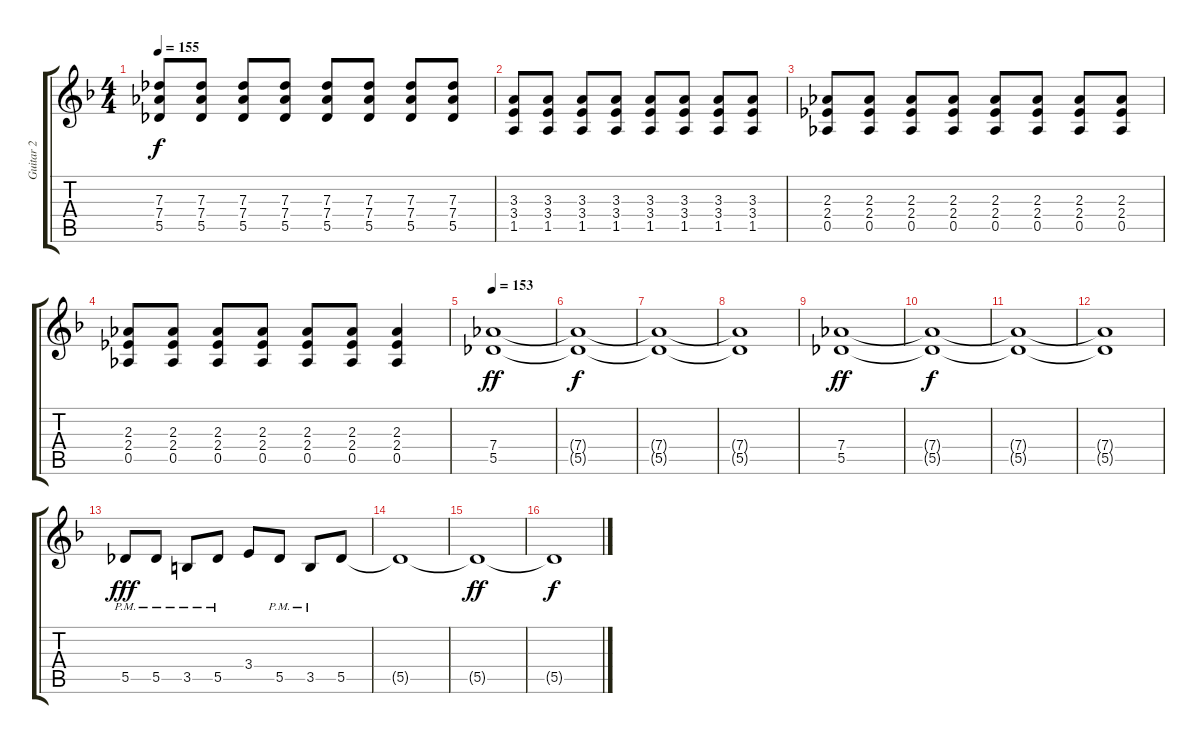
\track ("Guitar 2" "Guitar 2") {instrument distortionguitar}
\staff {score tabs}
\tuning (Eb4 Bb3 Gb3 Db3 Ab2 Eb2) {hide}
\ts (4 4)
\tempo 155
\clef g2
\ks dminor
(7.3 7.4 5.5).8{dy f} (7.3 7.4 5.5).8 (7.3 7.4 5.5).8 (7.3 7.4 5.5).8 (7.3 7.4 5.5).8 (7.3 7.4 5.5).8 (7.3 7.4 5.5).8 (7.3 7.4 5.5).8 |
(3.3 3.4 1.5).8 (3.3 3.4 1.5).8 (3.3 3.4 1.5).8 (3.3 3.4 1.5).8 (3.3 3.4 1.5).8 (3.3 3.4 1.5).8 (3.3 3.4 1.5).8 (3.3 3.4 1.5).8 |
(2.3 2.4 0.5).8 (2.3 2.4 0.5).8 (2.3 2.4 0.5).8 (2.3 2.4 0.5).8 (2.3 2.4 0.5).8 (2.3 2.4 0.5).8 (2.3 2.4 0.5).8 (2.3 2.4 0.5).8 |
(2.3 2.4 0.5).8 (2.3 2.4 0.5).8 (2.3 2.4 0.5).8 (2.3 2.4 0.5).8 (2.3 2.4 0.5).8 (2.3 2.4 0.5).8 (2.3 2.4 0.5).4 |
\tempo 153
(7.4 5.5).1{dy ff volume 5} |
(7.4{t} 5.5{t}).1{dy f} |
(7.4{t} 5.5{t}).1 |
(7.4{t} 5.5{t}).1 |
(7.4 5.5).1{dy ff volume 7} |
(7.4{t} 5.5{t}).1{dy f volume 5} |
(7.4{t} 5.5{t}).1 |
(7.4{t} 5.5{t}).1 |
5.5{pm}.8{dy fff volume 10} 5.5{pm}.8 3.5{pm}.8 5.5{pm}.8 3.4.8 5.5{pm}.8 3.5{pm}.8 5.5.8 |
5.5{t}.1{volume 8} |
5.5{t}.1{dy ff} |
5.5{t}.1{dy f}
